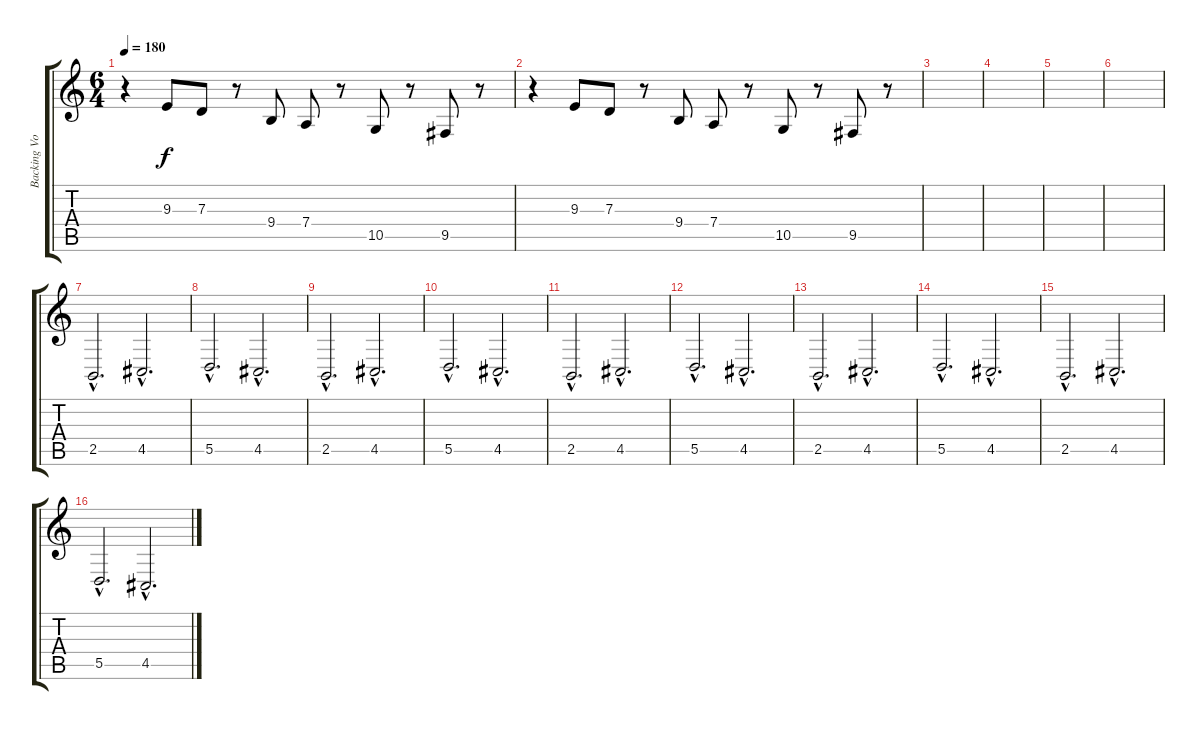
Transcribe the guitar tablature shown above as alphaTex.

\track ("Backing Vocals 1" "Backing Vo") {instrument pad4choir}
\staff {score tabs}
\tuning (E4 B3 G3 D3 A2 E2) {hide}
\ts (6 4)
\tempo 180
\clef g2
\ks c
r.4{dy mp} 9.3.8{dy f} 7.3.8 r.8 9.4.8 7.4.8 r.8 10.5.8 r.8 9.5.8 r.8 |
r.4 9.3.8 7.3.8 r.8 9.4.8 7.4.8 r.8 10.5.8 r.8 9.5.8 r.8 |
|
|
|
|
2.5{hac}.2{d} 4.5{hac}.2{d} |
5.5{hac}.2{d} 4.5{hac}.2{d} |
2.5{hac}.2{d} 4.5{hac}.2{d} |
5.5{hac}.2{d} 4.5{hac}.2{d} |
2.5{hac}.2{d} 4.5{hac}.2{d} |
5.5{hac}.2{d} 4.5{hac}.2{d} |
2.5{hac}.2{d} 4.5{hac}.2{d} |
5.5{hac}.2{d} 4.5{hac}.2{d} |
2.5{hac}.2{d} 4.5{hac}.2{d} |
5.5{hac}.2{d} 4.5{hac}.2{d}
